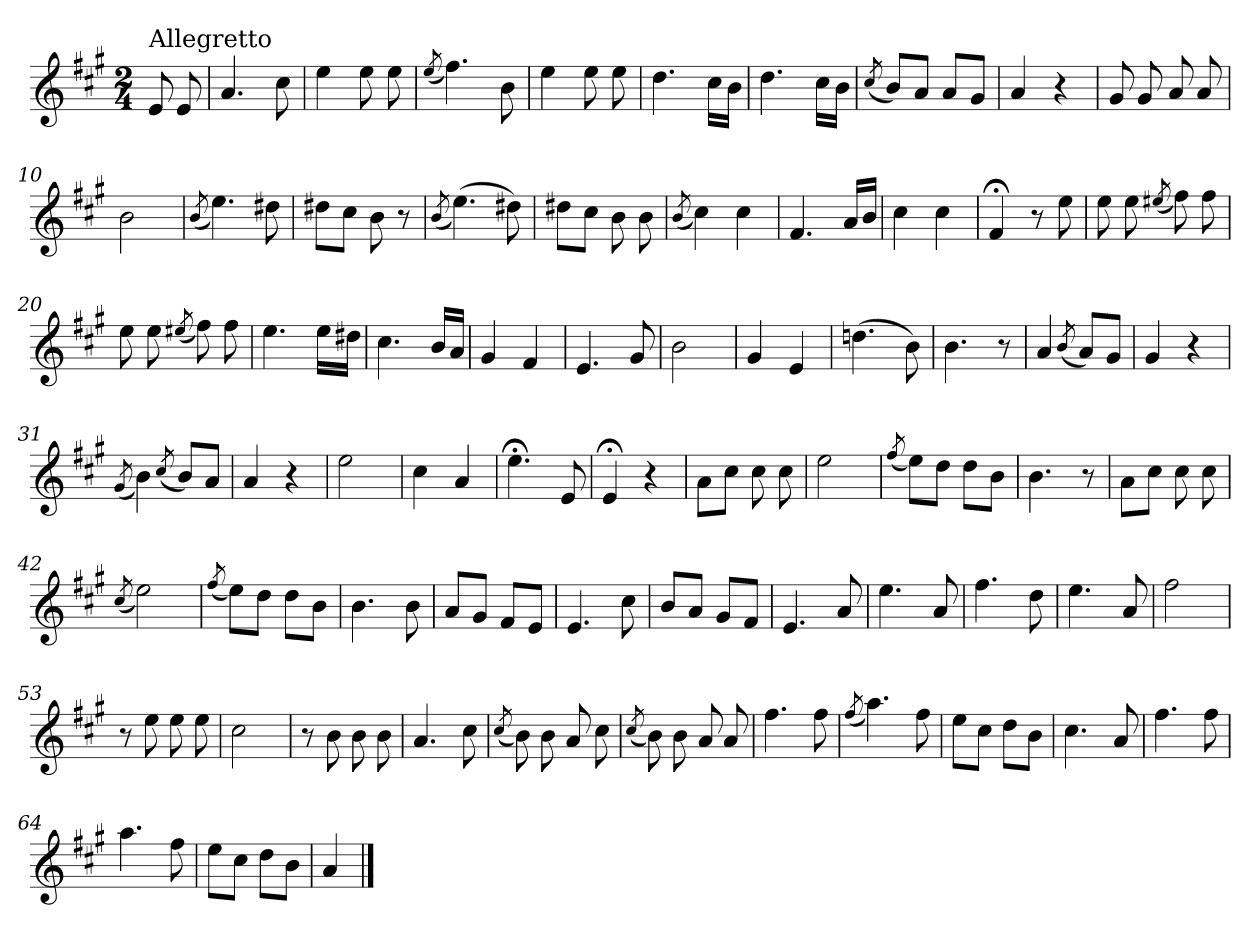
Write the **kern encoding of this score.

**kern
*part1
*staff1
*clefG2
*k[f#c#g#]
*A:
*M2/4
=
!LO:TX:a:t=Allegretto
8e/
8e/
=1
4.a/
8cc#\
=2
4ee\
8ee\
8ee\
=3
(<8qee/
4.ff#\)
8b\
=4
4ee\
8ee\
8ee\
=5
4.dd\
16cc#\LL
16b\JJ
=6
4.dd\
16cc#\LL
16b\JJ
=7
(<8qcc#/
8b/L)
8a/J
(<8a/L
8g#/J
=8
4a/
4r
!!LO:LB:g=z
=9
8g#/
8g#/
8a/
8a/
=10
2b\
=11
(<8qb/
4.ee\)
8dd#X\
=12
8dd#X\L
8cc#\J
8b\
8r
=13
(<8qb/
(>4.ee\)
8dd#X\)
=14
8dd#X\L
8cc#\J
8b\
8b\
=15
(<8qb/
4cc#\)
4cc#\
=16
4.f#/
16a/LL
16b/JJ
=17
4cc#\
4cc#\
!!LO:LB:g=z
=18
4f#;</
8r
8ee\
=19
8ee\
8ee\
(<8qee#X/
8ff#\)
8ff#\
=20
8ee\
8ee\
(<8qee#X/
8ff#\)
8ff#\
=21
4.ee\
16ee\LL
16dd#X\JJ
=22
4.cc#\
16b/LL
16a/JJ
=23
4g#/
4f#/
=24
4.e/
8g#/
=25
2b\
=26
4g#/
4e/
!!LO:LB:g=z
=27
(>4.ddn\
8b\)
=28
4.b\
8r
=29
4a/
(<8qb/
8a/L)
8g#/J
=30
4g#/
4r
=31
(<8qg#/
4b\)
(<8qcc#/
8b/L)
8a/J
=32
4a/
4r
=33
2ee\
=34
4cc#\
4a/
=35
4.ee;<\
8e/
=36
4e;</
4r
!!LO:LB:g=z
=37
8a\L
8cc#\J
8cc#\
8cc#\
=38
2ee\
=39
(<8qff#/
8ee\L)
8dd\J
8dd\L
8b\J
=40
4.b\
8r
=41
8a\L
8cc#\J
8cc#\
8cc#\
=42
(<8qcc#/
2ee\)
=43
(<8qff#/
8ee\L)
8dd\J
8dd\L
8b\J
=44
4.b\
8b\
=45
8a/L
8g#/J
8f#/L
8e/J
=46
4.e/
8cc#\
!!LO:LB:g=z
=47
8b/L
8a/J
8g#/L
8f#/J
=48
4.e/
8a/
=49
4.ee\
8a/
=50
4.ff#\
8dd\
=51
4.ee\
8a/
=52
2ff#\
=53
8r
8ee\
8ee\
8ee\
=54
2cc#\
=55
8r
8b\
8b\
8b\
=56
4.a/
8cc#\
!!LO:LB:g=z
=57
(<8qcc#/
8b\)
8b\
8a/
8cc#\
=58
(<8qcc#/
8b\)
8b\
8a/
8a/
=59
4.ff#\
8ff#\
=60
(<8qff#/
4.aa\)
8ff#\
=61
8ee\L
8cc#\J
8dd\L
8b\J
=62
4.cc#\
8a/
=63
4.ff#\
8ff#\
=64
4.aa\
8ff#\
=65
8ee\L
8cc#\J
8dd\L
8b\J
!!LO:LB:g=z
=66
4a/
==
*-
